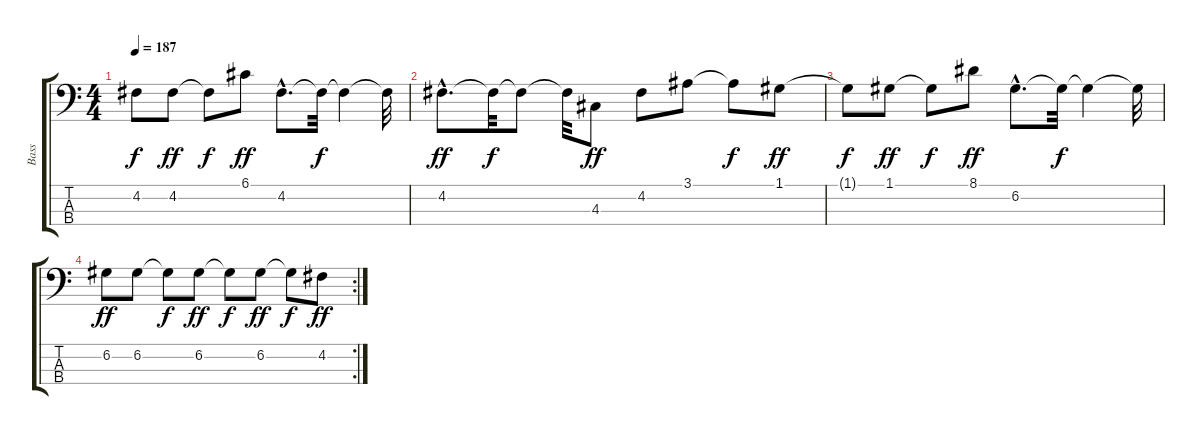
\track ("Bass" "Bass") {instrument slapbass1}
\staff {score tabs}
\tuning (G2 D2 A1 E1) {hide}
\ts (4 4)
\tempo 187
\clef f4
\ks c
4.2{t}.8{dy f} 4.2.8{dy ff} 4.2{t}.8{dy f} 6.1.8{dy ff} 4.2{hac}.8{d} 4.2{t}.32{dy f} 4.2{t}.4 4.2{t}.32 |
4.2{hac}.8{d dy ff} 4.2{t}.32{dy f} 4.2{t}.8 4.2{t}.32 4.3.8{dy ff} 4.2.8 3.1.8 3.1{t}.8{dy f} 1.1.8{dy ff} |
1.1{t}.8{dy f} 1.1.8{dy ff} 1.1{t}.8{dy f} 8.1.8{dy ff} 6.2{hac}.8{d} 6.2{t}.32{dy f} 6.2{t}.4 6.2{t}.32 |
\rc 2
6.2.8{dy ff} 6.2.8 6.2{t}.8{dy f} 6.2.8{dy ff} 6.2{t}.8{dy f} 6.2.8{dy ff} 6.2{t}.8{dy f} 4.2.8{dy ff}
